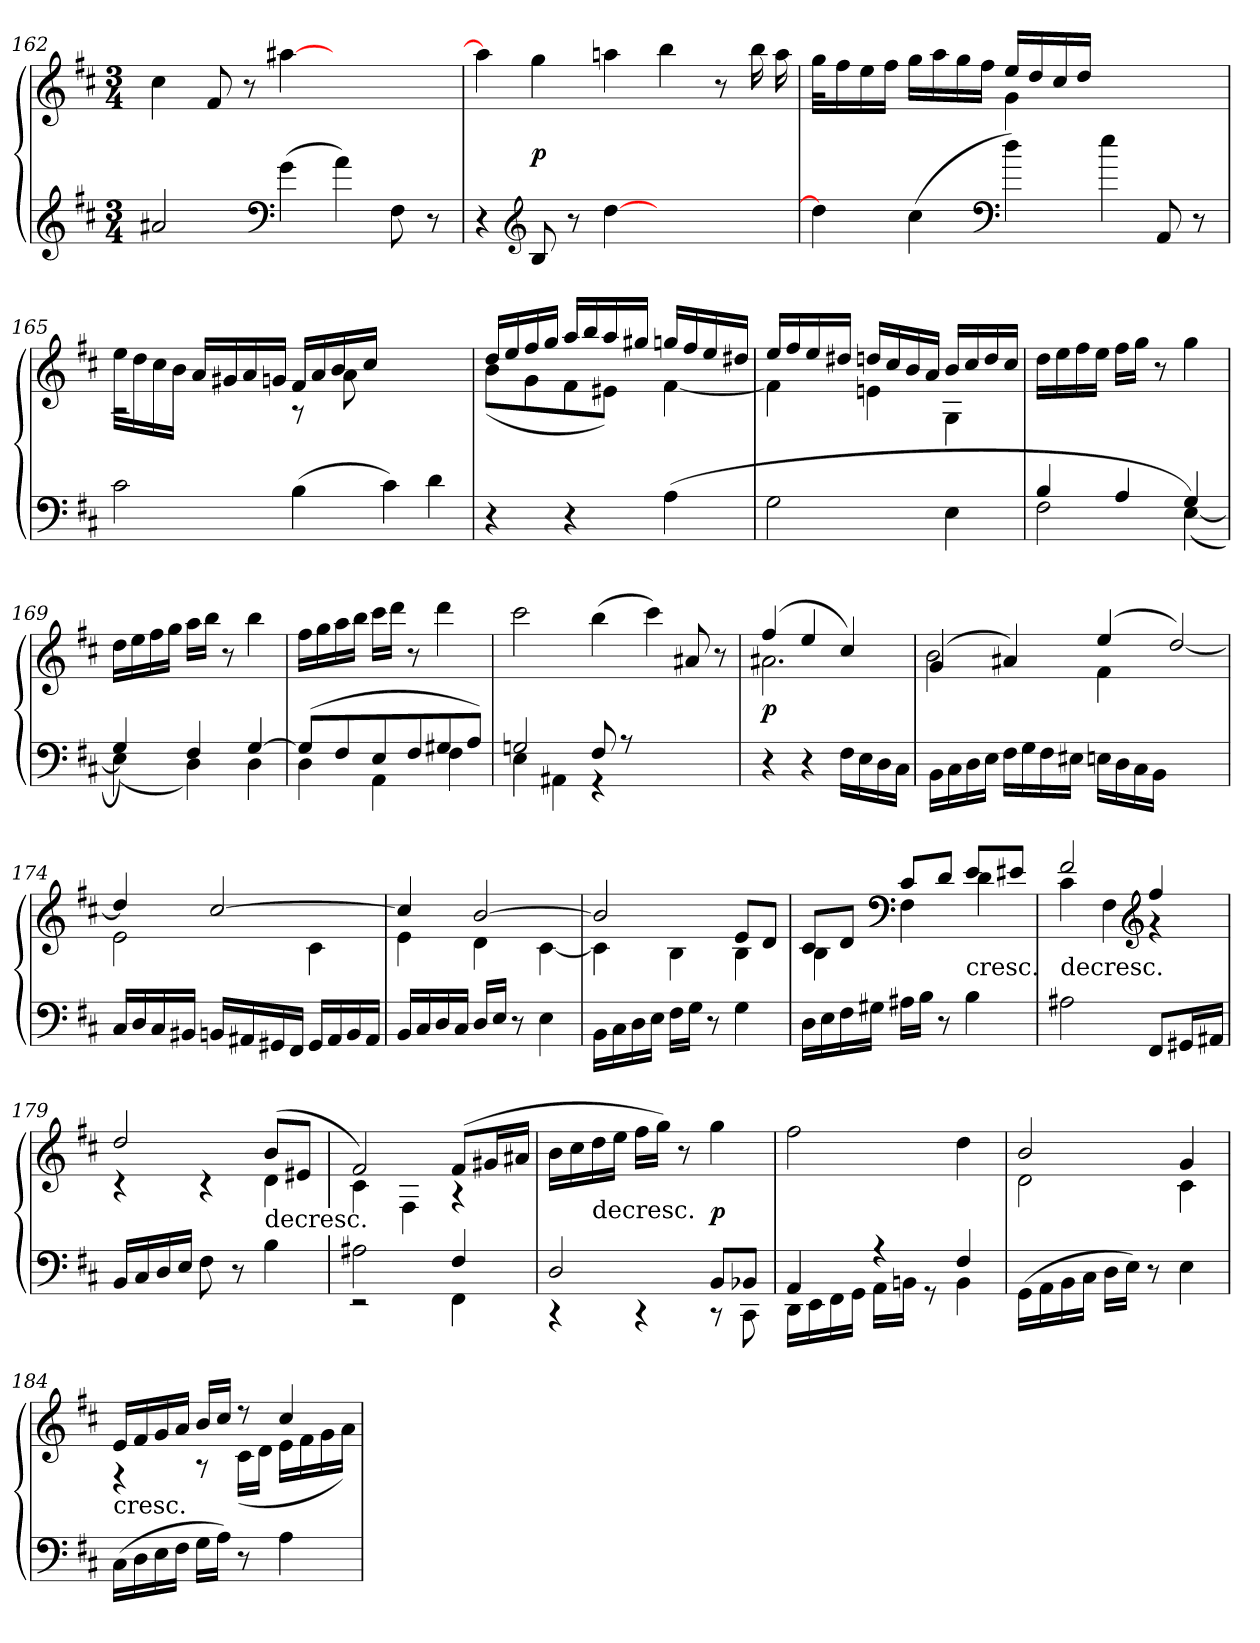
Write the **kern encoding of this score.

**kern	**kern	**dynam
*part1	*part1	*part1
*staff2	*staff1	*staff1/2
*clefG2	*clefG2	*
*k[f#c#]	*k[f#c#]	*
*M3/4	*M3/4	*
=162	=162	=162
2a#X/	4cc#\	.
.	8f#/	.
.	8r	.
*clefF4	*	*
(4g	[4aa#X\	.
4a#)	2ryy	.
8F#\	.	.
8r	.	.
=163	=163	=163
4r	4aa#\]	.
*clefG2	*	*
8B/	4gg	p
8r	.	.
[4dd\	4aan	.
2ryy	4bb\	.
.	8r	.
.	16bb\LL	.
.	16aa\LL	.
=164	=164	=164
*	*^	*
4dd\]	16gg\LL	2r	.
.	16ff#\	.	.
.	16ee\	.	.
.	16ff#\JJ	.	.
(4cc#	16gg\LL	.	.
.	16aa\	.	.
.	16gg\	.	.
.	16ff#\JJ	.	.
*clefF4	*	*	*
4dd)	4g\	16ee/LL	.
.	.	16dd/	.
.	.	16cc#/	.
.	.	16dd/JJ	.
4ee\	2ryy	2ryy	.
8AA/	.	.	.
8r	.	.	.
=165	=165	=165	=165
2c#\	16ee\LL	2r	.
.	16dd\	.	.
.	16cc#\	.	.
.	16b\JJ	.	.
.	16a/LL	.	.
.	16g#X/	.	.
.	16a/	.	.
.	16gn/JJ	.	.
(4B	16f#/LL	8r	.
.	16a/	.	.
.	16b/	8a\	.
.	16cc#/JJ	.	.
4c#)	2ryy	2ryy	.
4d\	.	.	.
=166	=166	=166	=166
4r	16dd/LL	(8b\L	.
.	16ee/	.	.
.	16ff#/	8g\	.
.	16gg/JJ	.	.
4r	16aa/LL	8f#\	.
.	16bb/	.	.
.	16aa/	8e#X\J)	.
.	16gg#X/JJ	.	.
(4A\	16ggn/LL	[4f#\	.
.	16ff#/	.	.
.	16ee/	.	.
.	16dd#X/JJ	.	.
=167	=167	=167	=167
2G\	16ee/LL	4f#\]	.
.	16ff#/	.	.
.	16ee/	.	.
.	16dd#X/JJ	.	.
.	16ddn/LL	4en\	.
.	16cc#/	.	.
.	16b/	.	.
.	16a/JJ	.	.
4E\	16b/LL	4G\	.
.	16cc#/	.	.
.	16dd/	.	.
.	16cc#/JJ	.	.
*	*v	*v	*
=168	=168	=168
*^	*	*
4B/	2F#\	16dd\LL	.
.	.	16ee\	.
.	.	16ff#\	.
.	.	16ee\JJ	.
4A/	.	16ff#\LL	.
.	.	16gg\JJ	.
.	.	8r	.
4G/	([4E\)	4gg\	.
=169	=169	=169	=169
4G/)	(4E\]	16dd\LL	.
.	.	16ee\	.
.	.	16ff#\	.
.	.	16gg\JJ	.
4F#/	4D\)	16aa\LL	.
.	.	16bb\JJ	.
.	.	8r	.
[4G/	4D\	4bb\	.
=170	=170	=170	=170
(8G/L]	4D\	16ff#\LL	.
.	.	16gg\	.
8F#/	.	16aa\	.
.	.	16bb\JJ	.
8E/	4AA\	16ccc#\LL	.
.	.	16ddd\JJ	.
8F#/	.	8r	.
8G#X/	4F#\	4ddd\	.
8A/J)	.	.	.
=171	=171	=171	=171
2Gn/	4E\	2ccc#\	.
.	4AA#X\	.	.
8F#/	4r	(4bb	.
8r	.	.	.
2ryy	2ryy	4ccc#)	.
.	.	8a#X/	.
.	.	8r	.
*v	*v	*	*
=172	=172	=172
*	*^	*
4r	(4ff#/	2.a#X\	p
4r	4ee/	.	.
16F#\LL	4cc#/)	.	.
16E\	.	.	.
16D\	.	.	.
16C#\JJ	.	.	.
=173	=173	=173	=173
16BB\LL	(4g	2b\	.
16C#\	.	.	.
16D\	.	.	.
16E\JJ	.	.	.
16F#\LL	4a#X)	.	.
16G\	.	.	.
16F#\	.	.	.
16E#X\JJ	.	.	.
16En\LL	(4ee/	4f#\	.
16D\	.	.	.
16C#\	.	.	.
16BB\JJ	.	.	.
2ryy	[2dd/)	2ryy	.
=174	=174	=174	=174
16C#/LL	4dd/]	2e\	.
16D/	.	.	.
16C#/	.	.	.
16BB#X/JJ	.	.	.
16BBn/LL	[2cc#/	.	.
16AA#X/	.	.	.
16GG#X/	.	.	.
16FF#/JJ	.	.	.
16GG#/LL	.	4c#\	.
16AA#/	.	.	.
16BB/	.	.	.
16AA#/JJ	.	.	.
=175	=175	=175	=175
16BB/LL	4cc#/]	4e\	.
16C#/	.	.	.
16D/	.	.	.
16C#/JJ	.	.	.
16D/LL	[2b/	4d\	.
16E/JJ	.	.	.
8r	.	.	.
4E\	.	[4c#\	.
=176	=176	=176	=176
16BB\LL	2b/]	4c#\]	.
16C#\	.	.	.
16D\	.	.	.
16E\JJ	.	.	.
16F#\LL	.	4B\	.
16G\JJ	.	.	.
8r	.	.	.
4G\	8e/L	4B\	.
.	8d/J	.	.
=177	=177	=177	=177
16D\LL	8c#/L	4B\	.
16E\	.	.	.
16F#\	8d/J	.	.
16G#X\JJ	.	.	.
*	*clefF4	*	*
16A#X\LL	8c#/L	4F#\	.
16B\JJ	.	.	.
8r	8d/J	.	.
!	!LO:TX:c:t=cresc.	!	!
4B\	8e/L	4d\	.
.	8e#X/J	.	.
=178	=178	=178	=178
!	!LO:TX:c:t=decresc.	!	!
2A#X\	2f#/	4c#\	.
.	.	4F#\	.
*	*clefG2	*	*
8FF#/L	4ff#/	4r	.
16GG#X/L	.	.	.
16AA#X/JJ	.	.	.
=179	=179	=179	=179
16BB/LL	2dd/	4r	.
16C#/	.	.	.
16D/	.	.	.
16E/JJ	.	.	.
8F#\	.	4r	.
8r	.	.	.
!	!LO:TX:c:t=decresc.	!	!
4B\	(8b/L	4d\	.
.	8e#X/J	.	.
=180	=180	=180	=180
*^	*	*	*
2A#X\	2r	2f#/)	4c#\	.
.	.	.	4F#\	.
4F#/	4FF#\	(8f#/L	4r	.
.	.	16g#X/L	.	.
.	.	16a#X/JJ	.	.
*	*	*v	*v	*
=181	=181	=181	=181
2D/	4r	16b\LL	.
.	.	16cc#\	.
!	!	!LO:TX:c:t=decresc.	!
.	.	16dd\	.
.	.	16ee\JJ	.
.	4r	16ff#\LL	.
.	.	16gg\JJ)	.
.	.	8r	.
8BB/L	8r	4gg\	p
8BB-X/J	8CC#\	.	.
=182	=182	=182	=182
4AA/	16DD\LL	2ff#\	.
.	16EE\	.	.
.	16FF#\	.	.
.	16GG\JJ	.	.
4r	16AA\LL	.	.
.	16BBn\JJ	.	.
.	8r	.	.
4F#/	4BB\	4dd\	.
*v	*v	*	*
=183	=183	=183
*	*^	*
(16GG\LL	2b/	2d\	.
16AA\	.	.	.
16BB\	.	.	.
16C#\JJ	.	.	.
16D\LL	.	.	.
16E\JJ)	.	.	.
8r	.	.	.
4E\	4g/	4c#\	.
=184	=184	=184	=184
!	!LO:TX:c:t=cresc.	!	!
(16C#\LL	16e/LL	4r	.
16D\	16f#/	.	.
16E\	16g/	.	.
16F#\JJ	16a/JJ	.	.
16G\LL	16b/LL	8r	.
16A\JJ)	16cc#/JJ	.	.
8r	8r	(16c#\LL	.
.	.	16d\JJ	.
4A\	4cc#/	16e\LL	.
.	.	16f#\	.
.	.	16g\	.
.	.	16a\JJ)	.
*	*v	*v	*
=	=	=
*-	*-	*-
